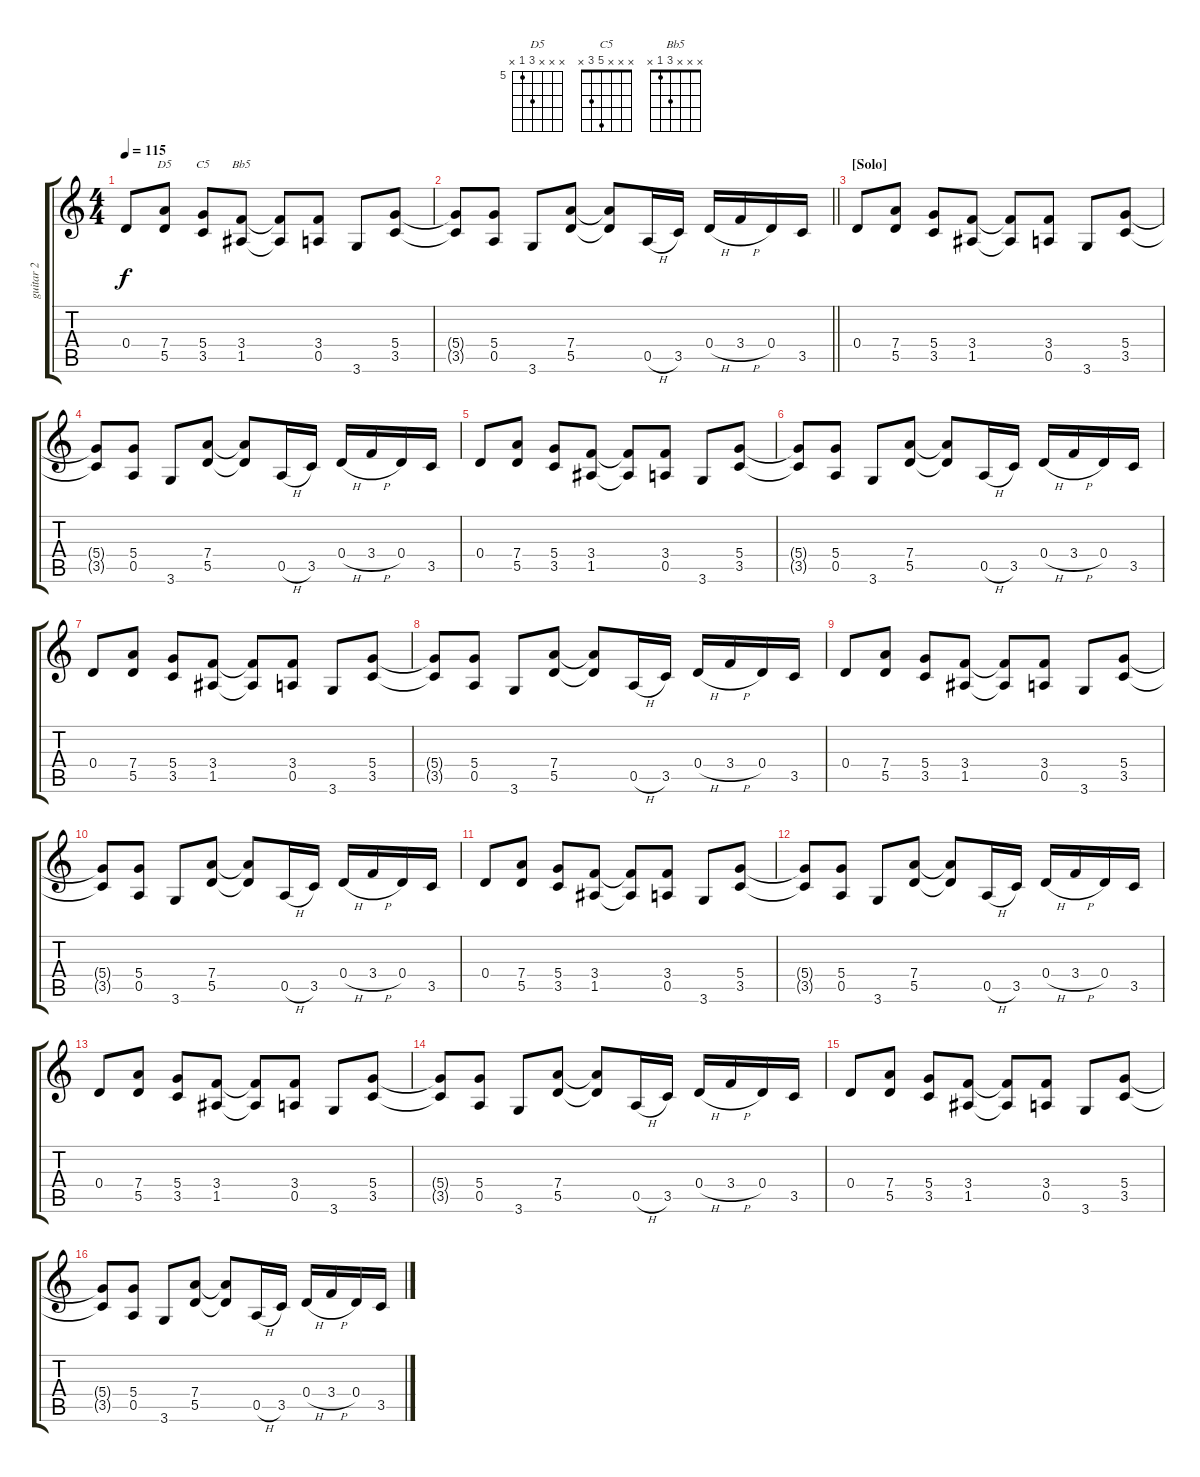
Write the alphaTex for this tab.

\track ("guitar 2" "guitar 2") {instrument overdrivenguitar}
\staff {score tabs}
\tuning (E4 B3 G3 D3 A2 E2) {hide}
\chord ("D5" x x x 7 5 x) {firstfret 5}
\chord ("C5" x x x 5 3 x)
\chord ("Bb5" x x x 3 1 x)
\ts (4 4)
\tempo 115
\clef g2
\ks c
0.4.8{dy f} (7.4 5.5).8{ch "D5"} (5.4 3.5).8{ch "C5"} (3.4 1.5).8{ch "Bb5"} (3.4{t} 1.5{t}).8 (3.4 0.5).8 3.6.8 (5.4 3.5).8 |
\barLineRight lightlight
(5.4{t} 3.5{t}).8 (5.4 0.5).8 3.6.8 (7.4 5.5).8 (7.4{t} 5.5{t}).8 0.5{h}.16 3.5.16 0.4{h}.16 3.4{h}.16 0.4.16 3.5.16 |
\section ("" "[Solo]")
0.4.8 (7.4 5.5).8 (5.4 3.5).8 (3.4 1.5).8 (3.4{t} 1.5{t}).8 (3.4 0.5).8 3.6.8 (5.4 3.5).8 |
(5.4{t} 3.5{t}).8 (5.4 0.5).8 3.6.8 (7.4 5.5).8 (7.4{t} 5.5{t}).8 0.5{h}.16 3.5.16 0.4{h}.16 3.4{h}.16 0.4.16 3.5.16 |
0.4.8 (7.4 5.5).8 (5.4 3.5).8 (3.4 1.5).8 (3.4{t} 1.5{t}).8 (3.4 0.5).8 3.6.8 (5.4 3.5).8 |
(5.4{t} 3.5{t}).8 (5.4 0.5).8 3.6.8 (7.4 5.5).8 (7.4{t} 5.5{t}).8 0.5{h}.16 3.5.16 0.4{h}.16 3.4{h}.16 0.4.16 3.5.16 |
0.4.8 (7.4 5.5).8 (5.4 3.5).8 (3.4 1.5).8 (3.4{t} 1.5{t}).8 (3.4 0.5).8 3.6.8 (5.4 3.5).8 |
(5.4{t} 3.5{t}).8 (5.4 0.5).8 3.6.8 (7.4 5.5).8 (7.4{t} 5.5{t}).8 0.5{h}.16 3.5.16 0.4{h}.16 3.4{h}.16 0.4.16 3.5.16 |
0.4.8 (7.4 5.5).8 (5.4 3.5).8 (3.4 1.5).8 (3.4{t} 1.5{t}).8 (3.4 0.5).8 3.6.8 (5.4 3.5).8 |
(5.4{t} 3.5{t}).8 (5.4 0.5).8 3.6.8 (7.4 5.5).8 (7.4{t} 5.5{t}).8 0.5{h}.16 3.5.16 0.4{h}.16 3.4{h}.16 0.4.16 3.5.16 |
0.4.8 (7.4 5.5).8 (5.4 3.5).8 (3.4 1.5).8 (3.4{t} 1.5{t}).8 (3.4 0.5).8 3.6.8 (5.4 3.5).8 |
(5.4{t} 3.5{t}).8 (5.4 0.5).8 3.6.8 (7.4 5.5).8 (7.4{t} 5.5{t}).8 0.5{h}.16 3.5.16 0.4{h}.16 3.4{h}.16 0.4.16 3.5.16 |
0.4.8 (7.4 5.5).8 (5.4 3.5).8 (3.4 1.5).8 (3.4{t} 1.5{t}).8 (3.4 0.5).8 3.6.8 (5.4 3.5).8 |
(5.4{t} 3.5{t}).8 (5.4 0.5).8 3.6.8 (7.4 5.5).8 (7.4{t} 5.5{t}).8 0.5{h}.16 3.5.16 0.4{h}.16 3.4{h}.16 0.4.16 3.5.16 |
0.4.8 (7.4 5.5).8 (5.4 3.5).8 (3.4 1.5).8 (3.4{t} 1.5{t}).8 (3.4 0.5).8 3.6.8 (5.4 3.5).8 |
(5.4{t} 3.5{t}).8 (5.4 0.5).8 3.6.8 (7.4 5.5).8 (7.4{t} 5.5{t}).8 0.5{h}.16 3.5.16 0.4{h}.16 3.4{h}.16 0.4.16 3.5.16
